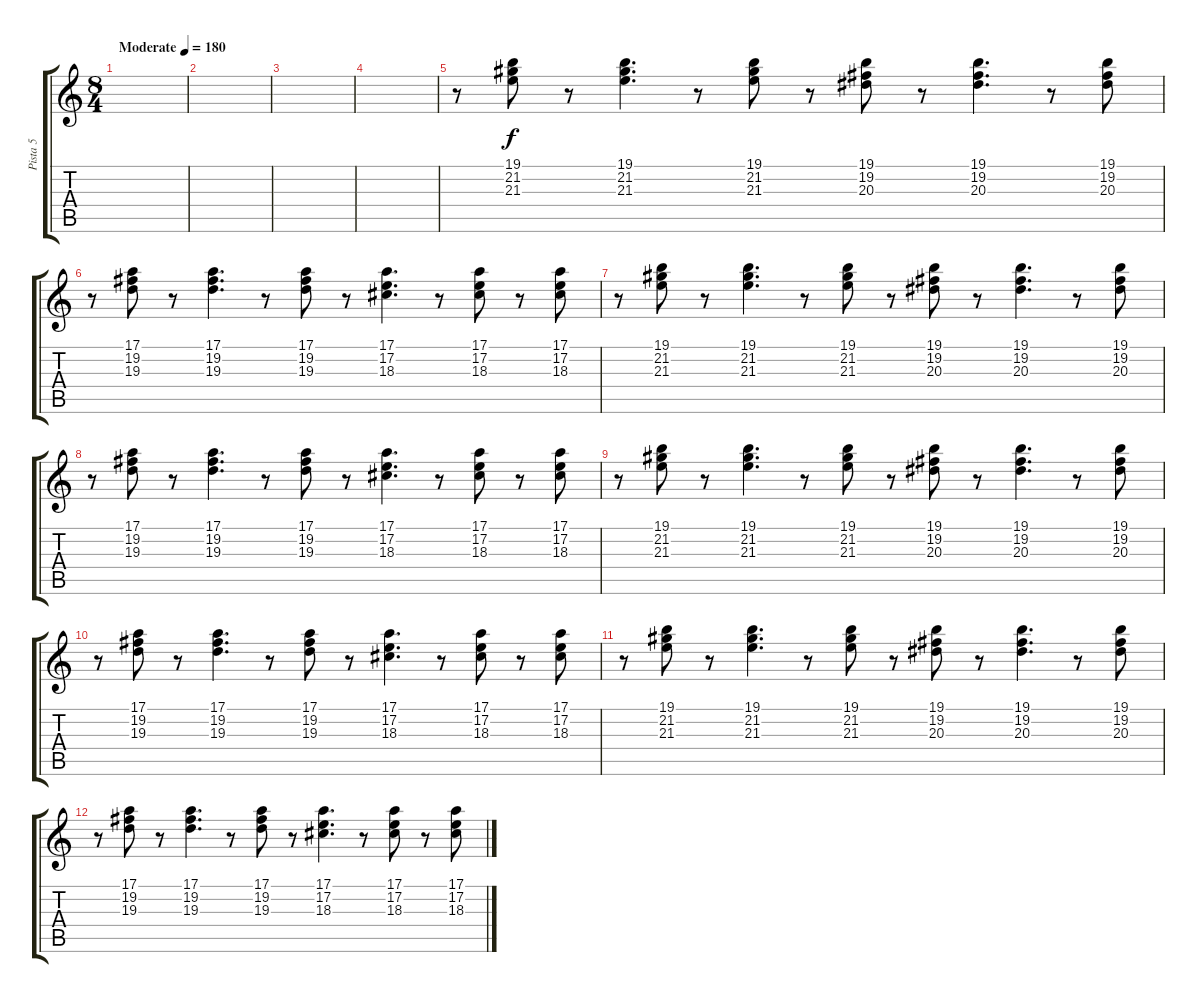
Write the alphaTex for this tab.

\track ("Pista 5" "Pista 5") {instrument drawbarorgan}
\staff {score tabs}
\tuning (E4 B3 G3 D3 A2 E2) {hide}
\ts (8 4)
\tempo (180 "Moderate")
\clef g2
\ks c
|
|
|
|
r.8 (19.1 21.2 21.3).8 r.8 (19.1 21.2 21.3).4{d} r.8 (19.1 21.2 21.3).8 r.8 (19.1 19.2 20.3).8 r.8 (19.1 19.2 20.3).4{d} r.8 (19.1 19.2 20.3).8 |
r.8 (17.1 19.2 19.3).8 r.8 (17.1 19.2 19.3).4{d} r.8 (17.1 19.2 19.3).8 r.8 (17.1 17.2 18.3).4{d} r.8 (17.1 17.2 18.3).8 r.8 (17.1 17.2 18.3).8 |
r.8 (19.1 21.2 21.3).8 r.8 (19.1 21.2 21.3).4{d} r.8 (19.1 21.2 21.3).8 r.8 (19.1 19.2 20.3).8 r.8 (19.1 19.2 20.3).4{d} r.8 (19.1 19.2 20.3).8 |
r.8 (17.1 19.2 19.3).8 r.8 (17.1 19.2 19.3).4{d} r.8 (17.1 19.2 19.3).8 r.8 (17.1 17.2 18.3).4{d} r.8 (17.1 17.2 18.3).8 r.8 (17.1 17.2 18.3).8 |
r.8 (19.1 21.2 21.3).8 r.8 (19.1 21.2 21.3).4{d} r.8 (19.1 21.2 21.3).8 r.8 (19.1 19.2 20.3).8 r.8 (19.1 19.2 20.3).4{d} r.8 (19.1 19.2 20.3).8 |
r.8 (17.1 19.2 19.3).8 r.8 (17.1 19.2 19.3).4{d} r.8 (17.1 19.2 19.3).8 r.8 (17.1 17.2 18.3).4{d} r.8 (17.1 17.2 18.3).8 r.8 (17.1 17.2 18.3).8 |
r.8 (19.1 21.2 21.3).8 r.8 (19.1 21.2 21.3).4{d} r.8 (19.1 21.2 21.3).8 r.8 (19.1 19.2 20.3).8 r.8 (19.1 19.2 20.3).4{d} r.8 (19.1 19.2 20.3).8 |
r.8 (17.1 19.2 19.3).8 r.8 (17.1 19.2 19.3).4{d} r.8 (17.1 19.2 19.3).8 r.8 (17.1 17.2 18.3).4{d} r.8 (17.1 17.2 18.3).8 r.8 (17.1 17.2 18.3).8
